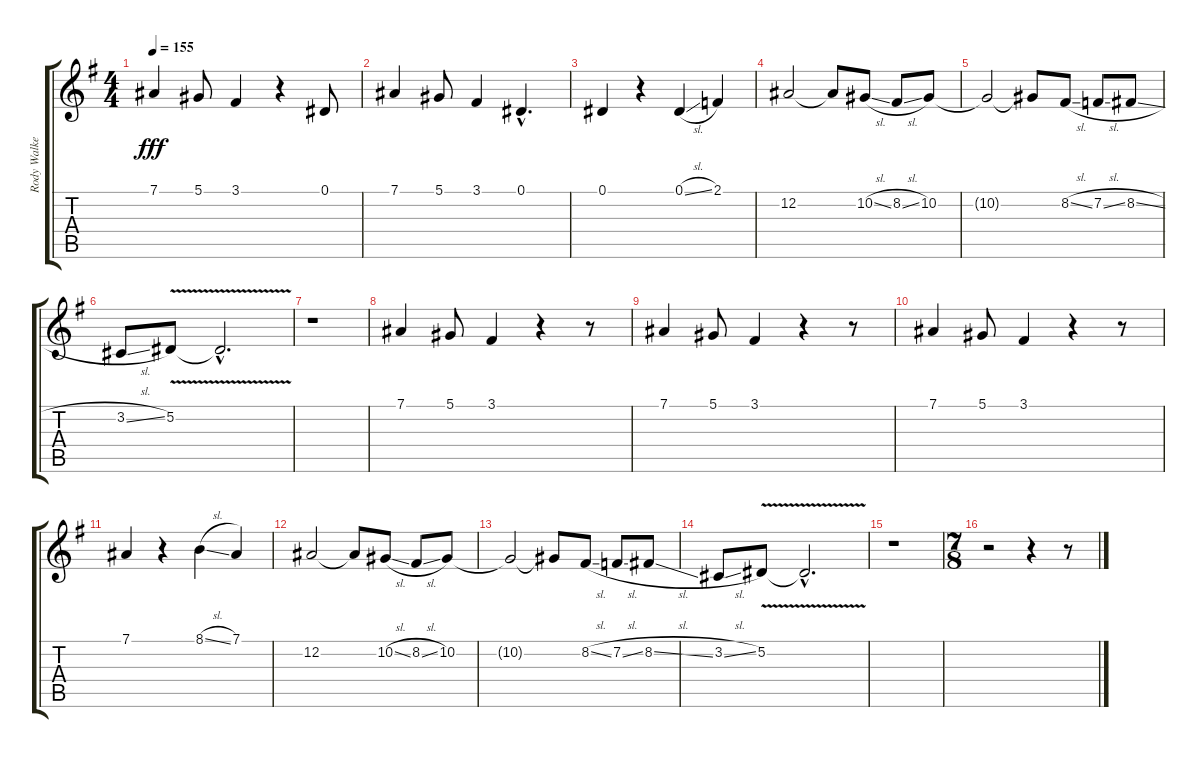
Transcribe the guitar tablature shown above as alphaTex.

\track ("Rody Walker" "Rody Walke") {instrument lead2sawtooth}
\staff {score tabs}
\tuning (Eb4 Bb3 Gb3 Db3 Ab2 Eb2) {hide}
\ts (4 4)
\tempo 155
\clef g2
\ks g
7.1.4{dy fff} 5.1.8 3.1.4 r.4 0.1.8 |
7.1.4 5.1.8 3.1.4 0.1{hac}.4{d} |
0.1.4 r.4 0.1{sl}.4 2.1.4 |
12.2.2 12.2{t}.8 10.2{sl}.8 8.2{sl}.8 10.2.8 |
10.2{t}.2 10.2{t}.8 8.2{sl}.8 7.2{sl}.8 8.2{sl}.8 |
3.2{sl}.8 5.2{v}.8 5.2{hac t}.2{d} |
r.1 |
7.1.4 5.1.8 3.1.4 r.4 r.8 |
7.1.4 5.1.8 3.1.4 r.4 r.8 |
7.1.4 5.1.8 3.1.4 r.4 r.8 |
7.1.4 r.4 8.1{sl}.4 7.1.4 |
12.2.2 12.2{t}.8 10.2{sl}.8 8.2{sl}.8 10.2.8 |
10.2{t}.2 10.2{t}.8 8.2{sl}.8 7.2{sl}.8 8.2{sl}.8 |
3.2{sl}.8 5.2{v}.8 5.2{hac t}.2{d} |
r.1 |
\ts (7 8)
r.2 r.4 r.8
